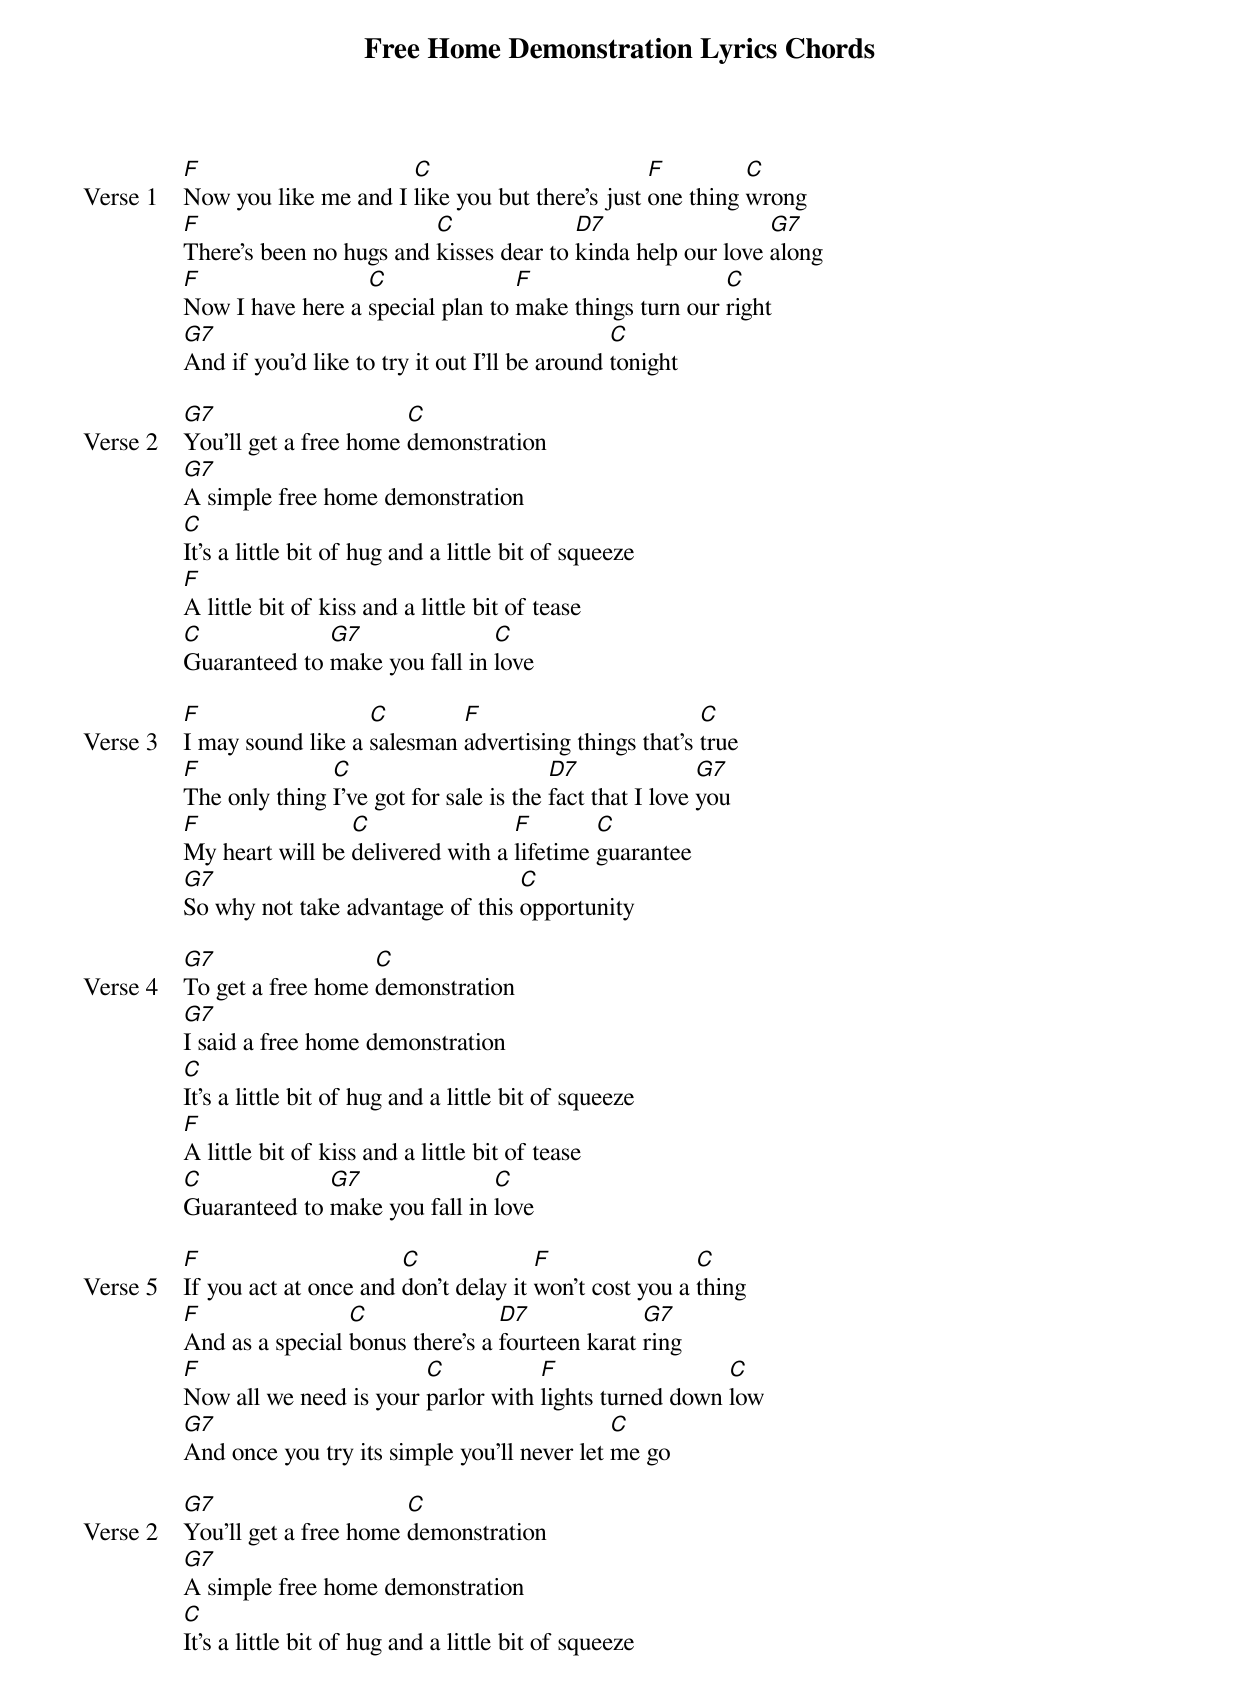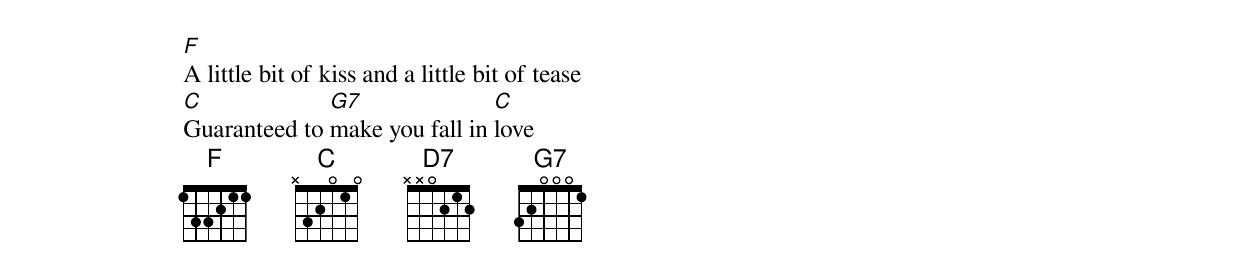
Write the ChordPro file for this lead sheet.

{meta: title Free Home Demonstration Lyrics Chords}
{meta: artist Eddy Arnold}
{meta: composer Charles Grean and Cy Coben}
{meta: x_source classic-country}
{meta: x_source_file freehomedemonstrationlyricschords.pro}
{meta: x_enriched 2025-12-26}

{start_of_verse: Verse 1}
[F]Now you like me and I [C]like you but there’s just [F]one thing [C]wrong
[F]There’s been no hugs and [C]kisses dear to [D7]kinda help our love [G7]along
[F]Now I have here a [C]special plan to [F]make things turn our [C]right
[G7]And if you’d like to try it out I’ll be around [C]tonight
{end_of_verse}

{start_of_verse: Verse 2}
[G7]You’ll get a free home [C]demonstration
[G7]A simple free home demonstration
[C]It’s a little bit of hug and a little bit of squeeze
[F]A little bit of kiss and a little bit of tease
[C]Guaranteed to [G7]make you fall in [C]love
{end_of_verse}

{start_of_verse: Verse 3}
[F]I may sound like a [C]salesman [F]advertising things that’s [C]true
[F]The only thing [C]I’ve got for sale is the [D7]fact that I love [G7]you
[F]My heart will be [C]delivered with a [F]lifetime [C]guarantee
[G7]So why not take advantage of this [C]opportunity
{end_of_verse}

{start_of_verse: Verse 4}
[G7]To get a free home [C]demonstration
[G7]I said a free home demonstration
[C]It’s a little bit of hug and a little bit of squeeze
[F]A little bit of kiss and a little bit of tease
[C]Guaranteed to [G7]make you fall in [C]love
{end_of_verse}

{start_of_verse: Verse 5}
[F]If you act at once and [C]don’t delay it [F]won’t cost you a [C]thing
[F]And as a special [C]bonus there’s a [D7]fourteen karat [G7]ring
[F]Now all we need is your [C]parlor with [F]lights turned down [C]low
[G7]And once you try its simple you’ll never let [C]me go
{end_of_verse}

{start_of_verse: Verse 2}
[G7]You’ll get a free home [C]demonstration
[G7]A simple free home demonstration
[C]It’s a little bit of hug and a little bit of squeeze
[F]A little bit of kiss and a little bit of tease
[C]Guaranteed to [G7]make you fall in [C]love
{end_of_verse}
